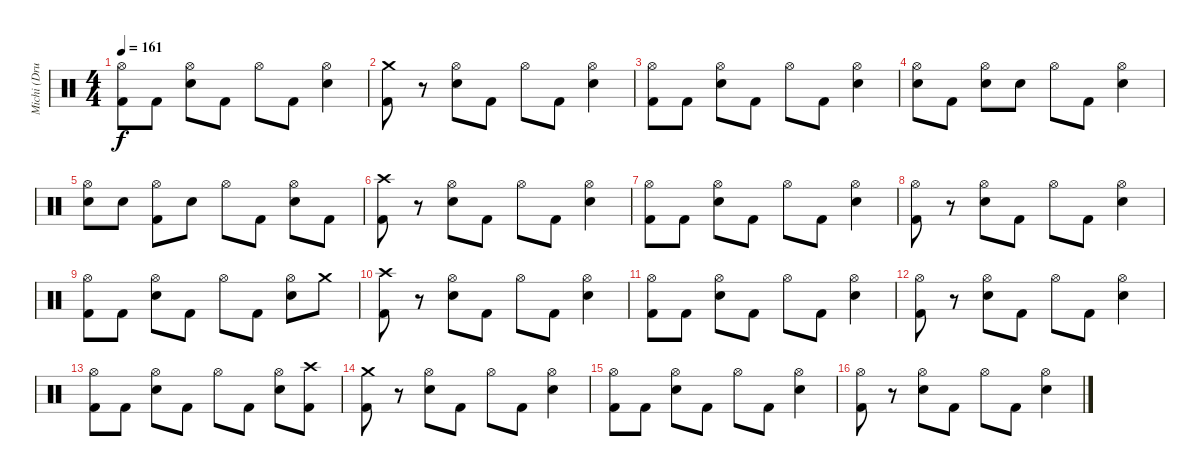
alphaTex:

\track ("Michi (Drums)" "Michi (Dru") {instrument percussion}
\staff {score}
\articulation defaults
\ts (4 4)
\tempo 161
\clef neutral
\ks c
("Hi-Hat (open)" "Kick (hit) 2").8{dy f} "Kick (hit) 2".8 ("Hi-Hat (open)" "Electric Snare (hit)").8 "Kick (hit) 2".8 "Hi-Hat (open)".8 "Kick (hit) 2".8 ("Hi-Hat (open)" "Electric Snare (hit)").4 |
("Crash medium (hit)" "Kick (hit) 2").8 r.8 ("Hi-Hat (open)" "Electric Snare (hit)").8 "Kick (hit) 2".8 "Hi-Hat (open)".8 "Kick (hit) 2".8 ("Hi-Hat (open)" "Electric Snare (hit)").4 |
("Hi-Hat (open)" "Kick (hit) 2").8 "Kick (hit) 2".8 ("Hi-Hat (open)" "Electric Snare (hit)").8 "Kick (hit) 2".8 "Hi-Hat (open)".8 "Kick (hit) 2".8 ("Hi-Hat (open)" "Electric Snare (hit)").4 |
("Hi-Hat (open)" "Electric Snare (hit)").8 "Kick (hit) 2".8 ("Hi-Hat (open)" "Electric Snare (hit)").8 "Electric Snare (hit)".8 "Hi-Hat (open)".8 "Kick (hit) 2".8 ("Hi-Hat (open)" "Electric Snare (hit)").4 |
("Hi-Hat (open)" "Electric Snare (hit)").8 "Electric Snare (hit)".8 ("Hi-Hat (open)" "Kick (hit) 2").8 "Electric Snare (hit)".8 "Hi-Hat (open)".8 "Kick (hit) 2".8 ("Hi-Hat (open)" "Electric Snare (hit)").8 "Kick (hit) 2".8 |
("Crash high (hit)" "Kick (hit) 2").8 r.8 ("Hi-Hat (open)" "Electric Snare (hit)").8 "Kick (hit) 2".8 "Hi-Hat (open)".8 "Kick (hit) 2".8 ("Hi-Hat (open)" "Electric Snare (hit)").4 |
("Hi-Hat (open)" "Kick (hit) 2").8 "Kick (hit) 2".8 ("Hi-Hat (open)" "Electric Snare (hit)").8 "Kick (hit) 2".8 "Hi-Hat (open)".8 "Kick (hit) 2".8 ("Hi-Hat (open)" "Electric Snare (hit)").4 |
("Hi-Hat (open)" "Kick (hit) 2").8 r.8 ("Hi-Hat (open)" "Electric Snare (hit)").8 "Kick (hit) 2".8 "Hi-Hat (open)".8 "Kick (hit) 2".8 ("Hi-Hat (open)" "Electric Snare (hit)").4 |
("Hi-Hat (open)" "Kick (hit) 2").8 "Kick (hit) 2".8 ("Hi-Hat (open)" "Electric Snare (hit)").8 "Kick (hit) 2".8 "Hi-Hat (open)".8 "Kick (hit) 2".8 ("Hi-Hat (open)" "Electric Snare (hit)").8 "Crash medium (hit)".8 |
("Crash high (hit)" "Kick (hit) 2").8 r.8 ("Hi-Hat (open)" "Electric Snare (hit)").8 "Kick (hit) 2".8 "Hi-Hat (open)".8 "Kick (hit) 2".8 ("Hi-Hat (open)" "Electric Snare (hit)").4 |
("Hi-Hat (open)" "Kick (hit) 2").8 "Kick (hit) 2".8 ("Hi-Hat (open)" "Electric Snare (hit)").8 "Kick (hit) 2".8 "Hi-Hat (open)".8 "Kick (hit) 2".8 ("Hi-Hat (open)" "Electric Snare (hit)").4 |
("Hi-Hat (open)" "Kick (hit) 2").8 r.8 ("Hi-Hat (open)" "Electric Snare (hit)").8 "Kick (hit) 2".8 "Hi-Hat (open)".8 "Kick (hit) 2".8 ("Hi-Hat (open)" "Electric Snare (hit)").4 |
("Hi-Hat (open)" "Kick (hit) 2").8 "Kick (hit) 2".8 ("Hi-Hat (open)" "Electric Snare (hit)").8 "Kick (hit) 2".8 "Hi-Hat (open)".8 "Kick (hit) 2".8 ("Hi-Hat (open)" "Electric Snare (hit)").8 ("Crash high (hit)" "Kick (hit) 2").8 |
("Crash medium (hit)" "Kick (hit) 2").8 r.8 ("Hi-Hat (open)" "Electric Snare (hit)").8 "Kick (hit) 2".8 "Hi-Hat (open)".8 "Kick (hit) 2".8 ("Hi-Hat (open)" "Electric Snare (hit)").4 |
("Hi-Hat (open)" "Kick (hit) 2").8 "Kick (hit) 2".8 ("Hi-Hat (open)" "Electric Snare (hit)").8 "Kick (hit) 2".8 "Hi-Hat (open)".8 "Kick (hit) 2".8 ("Hi-Hat (open)" "Electric Snare (hit)").4 |
("Hi-Hat (open)" "Kick (hit) 2").8 r.8 ("Hi-Hat (open)" "Electric Snare (hit)").8 "Kick (hit) 2".8 "Hi-Hat (open)".8 "Kick (hit) 2".8 ("Hi-Hat (open)" "Electric Snare (hit)").4
